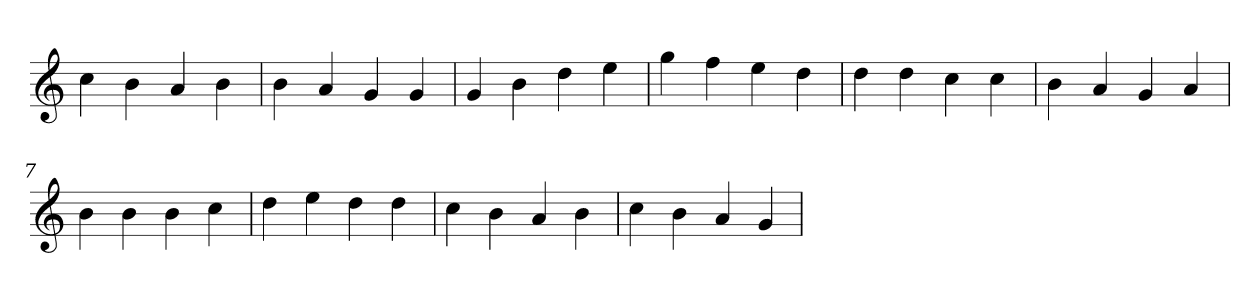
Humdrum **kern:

**kern
*part1
*staff1
*clefG2
=1
4cc
4b
4a
4b
=2
4b
4a
4g
4g
=3
4g
4b
4dd
4ee
=4
4gg
4ff
4ee
4dd
=5
4dd
4dd
4cc
4cc
=6
4b
4a
4g
4a
=7
4b
4b
4b
4cc
=8
4dd
4ee
4dd
4dd
=9
4cc
4b
4a
4b
=10
4cc
4b
4a
4g
=
*-
